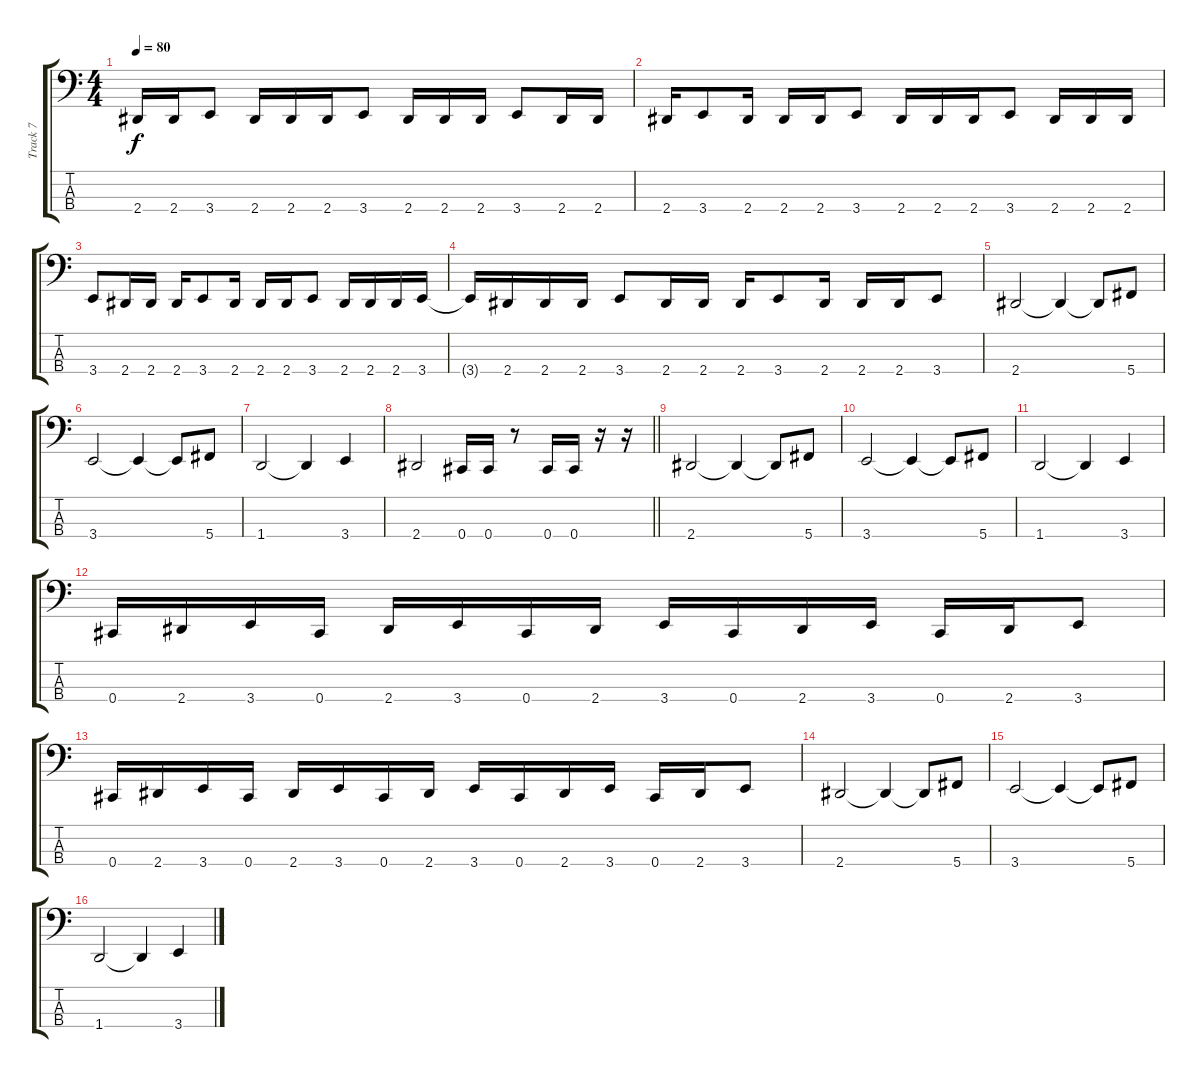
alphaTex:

\track ("Track 7" "Track 7") {instrument slapbass2}
\staff {score tabs}
\tuning (Gb2 Db2 Ab1 Db1) {hide}
\ts (4 4)
\tempo 80
\clef f4
\ks c
2.4.16{dy f} 2.4.16 3.4.8 2.4.16 2.4.16 2.4.16 3.4.8 2.4.16 2.4.16 2.4.16 3.4.8 2.4.16 2.4.16 |
2.4.16 3.4.8 2.4.16 2.4.16 2.4.16 3.4.8 2.4.16 2.4.16 2.4.16 3.4.8 2.4.16 2.4.16 2.4.16 |
3.4.8 2.4.16 2.4.16 2.4.16 3.4.8 2.4.16 2.4.16 2.4.16 3.4.8 2.4.16 2.4.16 2.4.16 3.4.16 |
3.4{t}.16 2.4.16 2.4.16 2.4.16 3.4.8 2.4.16 2.4.16 2.4.16 3.4.8 2.4.16 2.4.16 2.4.16 3.4.8 |
2.4.2 2.4{t}.4 2.4{t}.8 5.4.8 |
3.4.2 3.4{t}.4 3.4{t}.8 5.4.8 |
1.4.2 1.4{t}.4 3.4.4 |
\barLineRight lightlight
2.4.2 0.4.16 0.4.16 r.8 0.4.16 0.4.16 r.16 r.16 |
2.4.2 2.4{t}.4 2.4{t}.8 5.4.8 |
3.4.2 3.4{t}.4 3.4{t}.8 5.4.8 |
1.4.2 1.4{t}.4 3.4.4 |
0.4.16 2.4.16 3.4.16 0.4.16 2.4.16 3.4.16 0.4.16 2.4.16 3.4.16 0.4.16 2.4.16 3.4.16 0.4.16 2.4.16 3.4.8 |
0.4.16 2.4.16 3.4.16 0.4.16 2.4.16 3.4.16 0.4.16 2.4.16 3.4.16 0.4.16 2.4.16 3.4.16 0.4.16 2.4.16 3.4.8 |
2.4.2 2.4{t}.4 2.4{t}.8 5.4.8 |
3.4.2 3.4{t}.4 3.4{t}.8 5.4.8 |
1.4.2 1.4{t}.4 3.4.4
